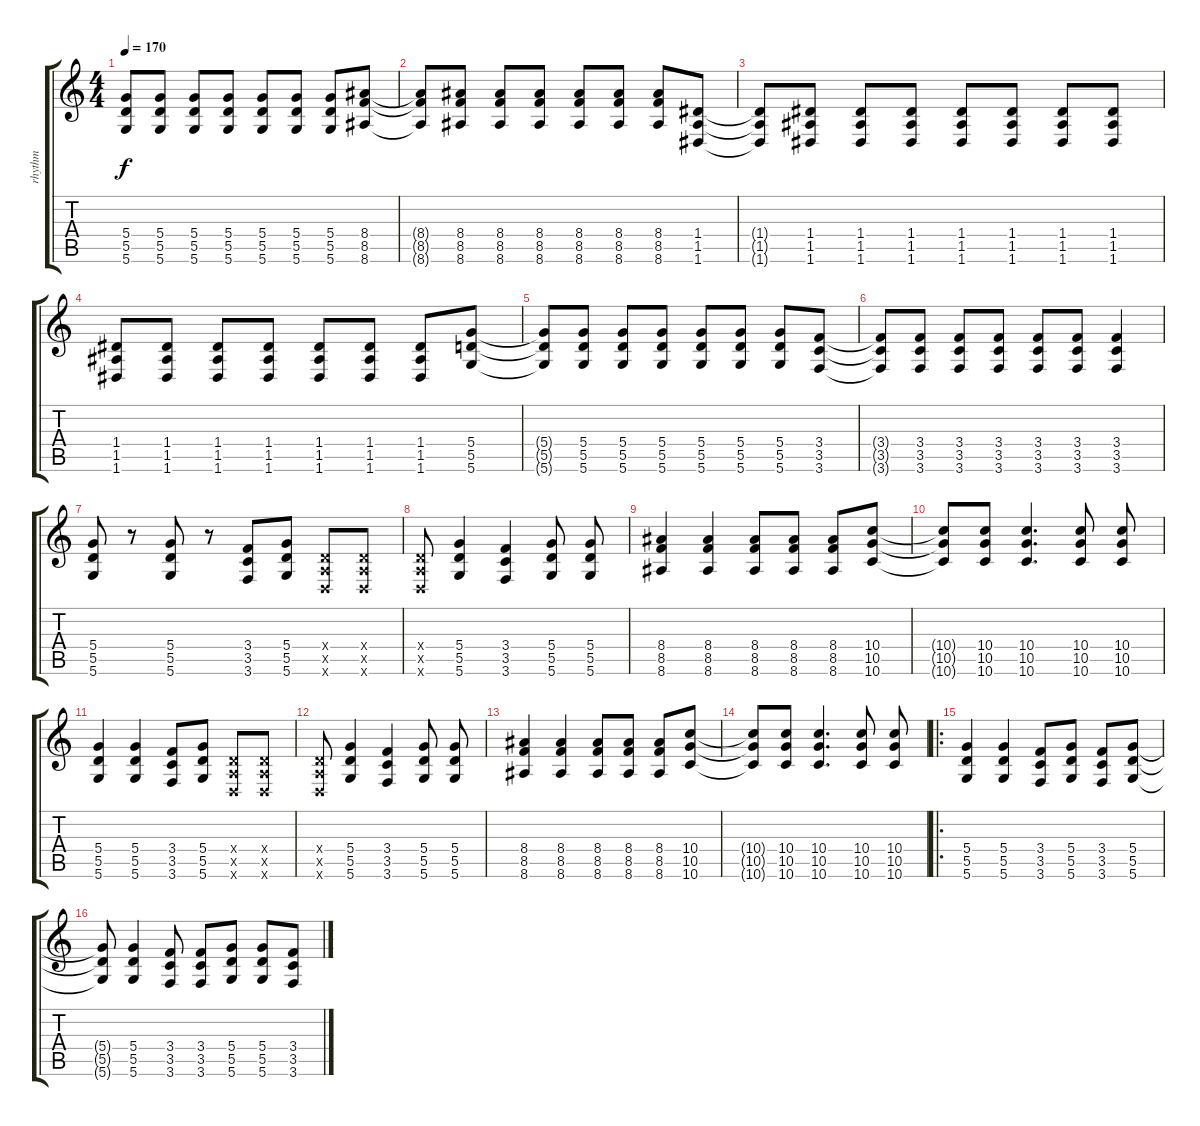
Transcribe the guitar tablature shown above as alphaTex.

\track ("rhythm" "rhythm") {solo instrument distortionguitar}
\staff {score tabs}
\tuning (E4 B3 G3 D3 A2 D2) {hide}
\ts (4 4)
\tempo 170
\clef g2
\ks c
(5.4{t} 5.5{t} 5.6{t}).8{dy f} (5.4 5.5 5.6).8 (5.4 5.5 5.6).8 (5.4 5.5 5.6).8 (5.4 5.5 5.6).8 (5.4 5.5 5.6).8 (5.4 5.5 5.6).8 (8.4 8.5 8.6).8 |
(8.4{t} 8.5{t} 8.6{t}).8 (8.4 8.5 8.6).8 (8.4 8.5 8.6).8 (8.4 8.5 8.6).8 (8.4 8.5 8.6).8 (8.4 8.5 8.6).8 (8.4 8.5 8.6).8 (1.4 1.5 1.6).8 |
(1.4{t} 1.5{t} 1.6{t}).8 (1.4 1.5 1.6).8 (1.4 1.5 1.6).8 (1.4 1.5 1.6).8 (1.4 1.5 1.6).8 (1.4 1.5 1.6).8 (1.4 1.5 1.6).8 (1.4 1.5 1.6).8 |
(1.4 1.5 1.6).8 (1.4 1.5 1.6).8 (1.4 1.5 1.6).8 (1.4 1.5 1.6).8 (1.4 1.5 1.6).8 (1.4 1.5 1.6).8 (1.4 1.5 1.6).8 (5.4 5.5 5.6).8 |
(5.4{t} 5.5{t} 5.6{t}).8 (5.4 5.5 5.6).8 (5.4 5.5 5.6).8 (5.4 5.5 5.6).8 (5.4 5.5 5.6).8 (5.4 5.5 5.6).8 (5.4 5.5 5.6).8 (3.4 3.5 3.6).8 |
(3.4{t} 3.5{t} 3.6{t}).8 (3.4 3.5 3.6).8 (3.4 3.5 3.6).8 (3.4 3.5 3.6).8 (3.4 3.5 3.6).8 (3.4 3.5 3.6).8 (3.4 3.5 3.6).4 |
(5.4 5.5 5.6).8 r.8 (5.4 5.5 5.6).8 r.8 (3.4 3.5 3.6).8 (5.4 5.5 5.6).8 (0.4{x} 0.5{x} 0.6{x}).8 (0.4{x} 0.5{x} 0.6{x}).8 |
(0.4{x} 0.5{x} 0.6{x}).8 (5.4 5.5 5.6).4 (3.4 3.5 3.6).4 (5.4 5.5 5.6).8 (5.4 5.5 5.6).8 |
(8.4 8.5 8.6).4 (8.4 8.5 8.6).4 (8.4 8.5 8.6).8 (8.4 8.5 8.6).8 (8.4 8.5 8.6).8 (10.4 10.5 10.6).8 |
(10.4{t} 10.5{t} 10.6{t}).8 (10.4 10.5 10.6).8 (10.4 10.5 10.6).4{d} (10.4 10.5 10.6).8 (10.4 10.5 10.6).8 |
(5.4 5.5 5.6).4 (5.4 5.5 5.6).4 (3.4 3.5 3.6).8 (5.4 5.5 5.6).8 (0.4{x} 0.5{x} 0.6{x}).8 (0.4{x} 0.5{x} 0.6{x}).8 |
(0.4{x} 0.5{x} 0.6{x}).8 (5.4 5.5 5.6).4 (3.4 3.5 3.6).4 (5.4 5.5 5.6).8 (5.4 5.5 5.6).8 |
(8.4 8.5 8.6).4 (8.4 8.5 8.6).4 (8.4 8.5 8.6).8 (8.4 8.5 8.6).8 (8.4 8.5 8.6).8 (10.4 10.5 10.6).8 |
(10.4{t} 10.5{t} 10.6{t}).8 (10.4 10.5 10.6).8 (10.4 10.5 10.6).4{d} (10.4 10.5 10.6).8 (10.4 10.5 10.6).8 |
\ro
(5.4 5.5 5.6).4 (5.4 5.5 5.6).4 (3.4 3.5 3.6).8 (5.4 5.5 5.6).8 (3.4 3.5 3.6).8 (5.4 5.5 5.6).8 |
(5.4{t} 5.5{t} 5.6{t}).8 (5.4 5.5 5.6).4 (3.4 3.5 3.6).8 (3.4 3.5 3.6).8 (5.4 5.5 5.6).8 (5.4 5.5 5.6).8 (3.4 3.5 3.6).8
